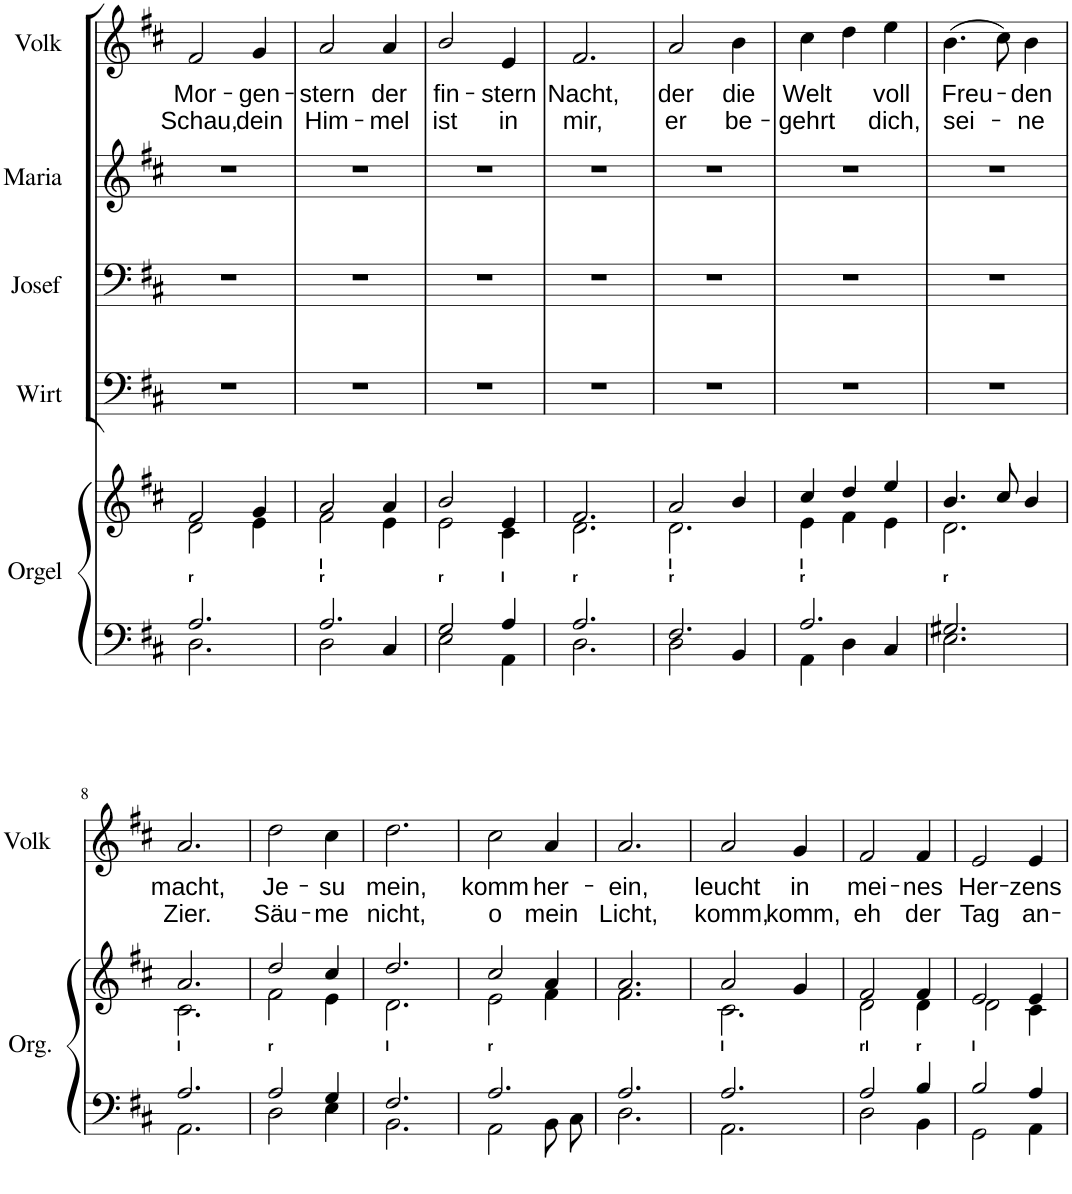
**kern	**kern	**kern	**text	**text
*part2	*part2	*part1	*part1	*part1
*staff3	*staff2	*staff1	*staff1	*staff1
*I"Orgel	*	*I"Volk	*	*
*I'Org.	*	*I'Volk	*	*
!!LO:PB:g=z
*clefF4	*clefG2	*clefG2	*	*
*k[f#c#]	*k[f#c#]	*k[f#c#]	*	*
*D:	*D:	*D:	*	*
*M3/4	*M3/4	*M3/4	*	*
=1	=1	=1	=1	=1
*^	*^	*	*	*
!LO:TX:a:B:t=r	!	!	!	!	!	!
!	!	!	!	!	!LO:LY:b	!LO:LY:b
2.A/	2.D\	2f#/	2d\	2f#/	Mor-	Schau,
!	!	!	!	!	!LO:LY:b	!LO:LY:b
.	.	4g/	4e\	4g/	-gen-	dein
=2	=2	=2	=2	=2	=2	=2
!LO:TX:a:B:t=r	!	!	!	!	!	!
!LO:TX:a:B:t=l	!	!	!	!	!	!
!	!	!	!	!	!LO:LY:b	!LO:LY:b
2.A/	2D\	2a/	2f#\	2a/	-stern	Him-
!	!	!	!	!	!LO:LY:b	!LO:LY:b
.	4C#/	4a/	4e\	4a/	der	-mel
=3	=3	=3	=3	=3	=3	=3
!LO:TX:a:B:t=r	!	!	!	!	!	!
!	!	!	!	!	!LO:LY:b	!LO:LY:b
2G/	2E\	2b/	2e\	2b/	fin-	ist
!LO:TX:a:B:t=l	!	!	!	!	!	!
!	!	!	!	!	!LO:LY:b	!LO:LY:b
4A/	4AA\	4e/	4c#\	4e/	-stern	in
=4	=4	=4	=4	=4	=4	=4
!LO:TX:a:B:t=r	!	!	!	!	!	!
!	!	!	!	!	!LO:LY:b	!LO:LY:b
2.A/	2.D\	2.f#/	2.d\	2.f#/	Nacht,	mir,
=5	=5	=5	=5	=5	=5	=5
!LO:TX:a:B:t=r	!	!	!	!	!	!
!LO:TX:a:B:t=l	!	!	!	!	!	!
!	!	!	!	!	!LO:LY:b	!LO:LY:b
2.F#/	2D\	2a/	2.d\	2a/	der	er
!	!	!	!	!	!LO:LY:b	!LO:LY:b
.	4BB/	4b/	.	4b\	die	be-
=6	=6	=6	=6	=6	=6	=6
!LO:TX:a:B:t=r	!	!	!	!	!	!
!LO:TX:a:B:t=l	!	!	!	!	!	!
!	!	!	!	!	!LO:LY:b	!LO:LY:b
2.A/	4AA\	4cc#/	4e\	4cc#\	Welt	-gehrt
.	4D\	4dd/	4f#\	4dd\	.	.
!	!	!	!	!	!LO:LY:b	!LO:LY:b
.	4C#/	4ee/	4e\	4ee\	voll	dich,
=7	=7	=7	=7	=7	=7	=7
!LO:TX:a:B:t=r	!	!	!	!	!	!
!	!	!	!	!	!LO:LY:b	!LO:LY:b
2.G#X/	2.E\	4.b/	2.d\	(4.b\	Freu-	sei-
.	.	8cc#/	.	8cc#\)	.	.
!	!	!	!	!	!LO:LY:b	!LO:LY:b
.	.	4b/	.	4b\	-den	-ne
!!LO:LB:g=z
=8	=8	=8	=8	=8	=8	=8
!LO:TX:a:B:t=l	!	!	!	!	!	!
!	!	!	!	!	!LO:LY:b	!LO:LY:b
2.A/	2.AA\	2.a/	2.c#\	2.a/	macht,	Zier.
=9	=9	=9	=9	=9	=9	=9
!LO:TX:a:B:t=r	!	!	!	!	!	!
!	!	!	!	!	!LO:LY:b	!LO:LY:b
2A/	2D\	2dd/	2f#\	2dd\	Je-	Säu-
!	!	!	!	!	!LO:LY:b	!LO:LY:b
4G/	4E\	4cc#/	4e\	4cc#\	-su	-me
=10	=10	=10	=10	=10	=10	=10
!LO:TX:a:B:t=l	!	!	!	!	!	!
!	!	!	!	!	!LO:LY:b	!LO:LY:b
2.F#/	2.BB\	2.dd/	2.d\	2.dd\	mein,	nicht,
=11	=11	=11	=11	=11	=11	=11
!LO:TX:a:B:t=r	!	!	!	!	!	!
!	!	!	!	!	!LO:LY:b	!LO:LY:b
2.A/	2AA\	2cc#/	2e\	2cc#\	komm	o
!	!	!	!	!	!LO:LY:b	!LO:LY:b
.	8BB\L	4a/	4f#\	4a/	her-	mein
.	8C#\J	.	.	.	.	.
=12	=12	=12	=12	=12	=12	=12
!	!	!	!	!	!LO:LY:b	!LO:LY:b
2.A/	2.D\	2.a/	2.f#\	2.a/	-ein,	Licht,
=13	=13	=13	=13	=13	=13	=13
!LO:TX:a:B:t=l	!	!	!	!	!	!
!	!	!	!	!	!LO:LY:b	!LO:LY:b
2.A/	2.AA\	2a/	2.c#\	2a/	leucht	komm,
!	!	!	!	!	!LO:LY:b	!LO:LY:b
.	.	4g/	.	4g/	in	komm,
=14	=14	=14	=14	=14	=14	=14
!LO:TX:a:B:t=rl	!	!	!	!	!	!
!	!	!	!	!	!LO:LY:b	!LO:LY:b
2A/	2D\	2f#/	2d\	2f#/	mei-	eh
!LO:TX:a:B:t=r	!	!	!	!	!	!
!	!	!	!	!	!LO:LY:b	!LO:LY:b
4B/	4BB\	4f#/	4d\	4f#/	-nes	der
=15	=15	=15	=15	=15	=15	=15
!LO:TX:a:B:t=l	!	!	!	!	!	!
!	!	!	!	!	!LO:LY:b	!LO:LY:b
2B/	2GG\	2e/	2d\	2e/	Her-	Tag
!	!	!	!	!	!LO:LY:b	!LO:LY:b
4A/	4AA\	4e/	4c#\	4e/	-zens	an-
*v	*v	*	*	*	*	*
*	*v	*v	*	*	*
=	=	=	=	=
*-	*-	*-	*-	*-
